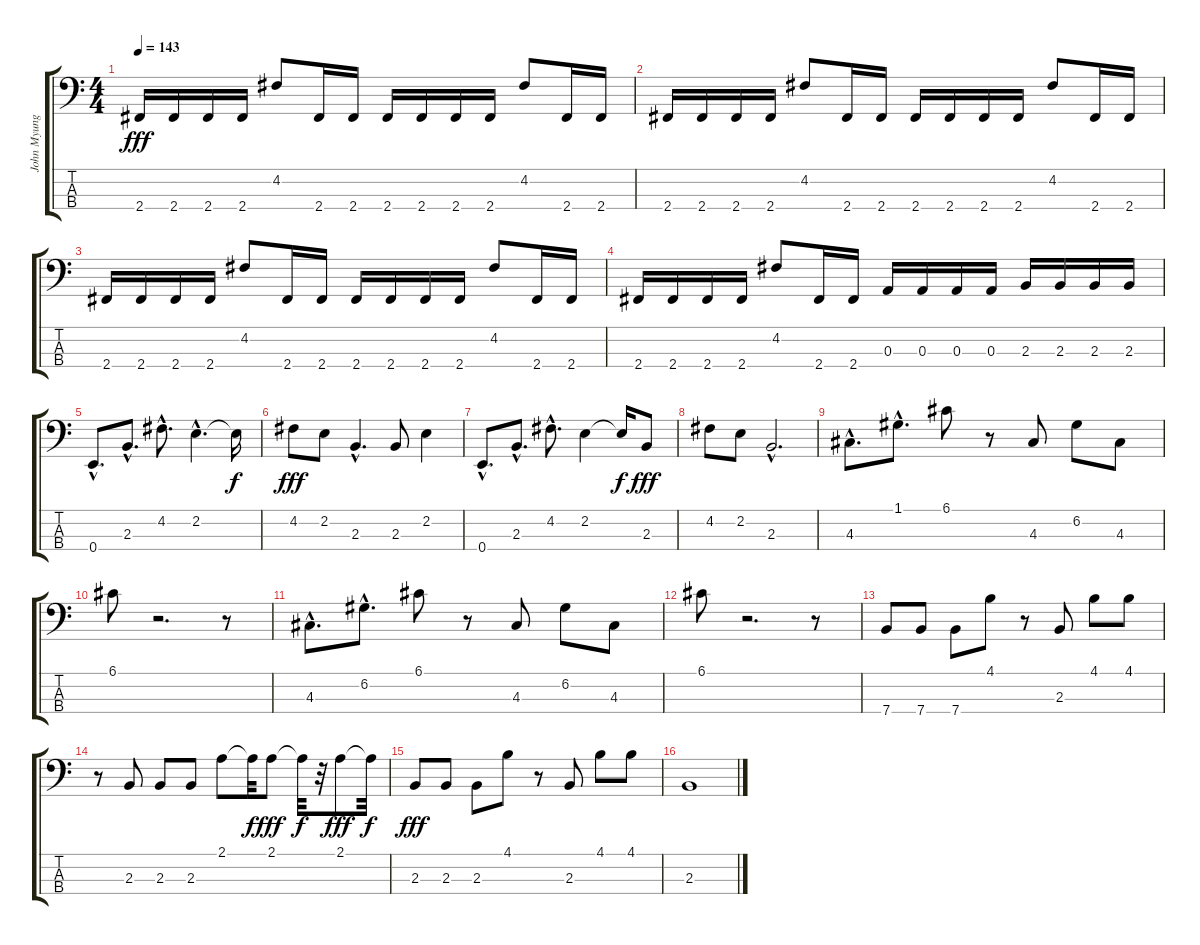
\track ("John Myung (Bass)" "John Myung") {instrument electricbassfinger}
\staff {score tabs}
\tuning (G2 D2 A1 E1) {hide}
\ts (4 4)
\tempo 143
\clef f4
\ks c
2.4.16{dy fff} 2.4.16 2.4.16 2.4.16 4.2.8 2.4.16 2.4.16 2.4.16 2.4.16 2.4.16 2.4.16 4.2.8 2.4.16 2.4.16 |
2.4.16 2.4.16 2.4.16 2.4.16 4.2.8 2.4.16 2.4.16 2.4.16 2.4.16 2.4.16 2.4.16 4.2.8 2.4.16 2.4.16 |
2.4.16 2.4.16 2.4.16 2.4.16 4.2.8 2.4.16 2.4.16 2.4.16 2.4.16 2.4.16 2.4.16 4.2.8 2.4.16 2.4.16 |
2.4.16 2.4.16 2.4.16 2.4.16 4.2.8 2.4.16 2.4.16 0.3.16 0.3.16 0.3.16 0.3.16 2.3.16 2.3.16 2.3.16 2.3.16 |
0.4{hac}.8{d} 2.3{hac}.8{d} 4.2{hac}.8{d} 2.2{hac}.4{d} 2.2{t}.16{dy f} |
4.2.8{dy fff} 2.2.8 2.3{hac}.4{d} 2.3.8 2.2.4 |
0.4{hac}.8{d} 2.3{hac}.8{d} 4.2{hac}.8{d} 2.2.4 2.2{t}.16{dy f} 2.3.8{dy fff} |
4.2.8 2.2.8 2.3{hac}.2{d} |
4.3{hac}.8{d} 1.1{hac}.8{d} 6.1.8 r.8 4.3.8 6.2.8 4.3.8 |
6.1.8 r.2{d} r.8 |
4.3{hac}.8{d} 6.2{hac}.8{d} 6.1.8 r.8 4.3.8 6.2.8 4.3.8 |
6.1.8 r.2{d} r.8 |
7.4.8 7.4.8 7.4.8 4.1.8 r.8 2.3.8 4.1.8 4.1.8 |
r.8 2.3.8 2.3.8 2.3.8 2.1.8 2.1{t}.32{dy f} 2.1.8{dy fff} 2.1{t}.32{dy f} r.32 2.1.8{dy fff} 2.1{t}.32{dy f} |
2.3.8{dy fff} 2.3.8 2.3.8 4.1.8 r.8 2.3.8 4.1.8 4.1.8 |
2.3.1
